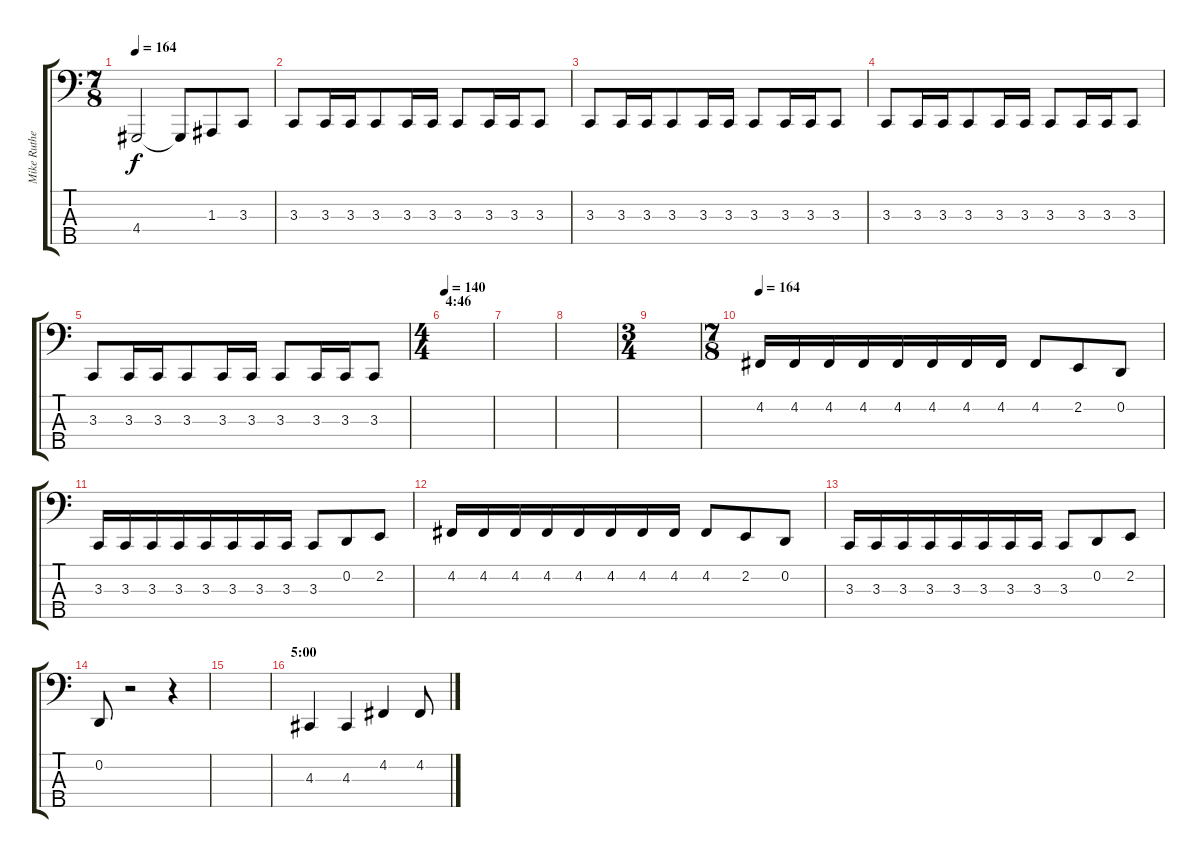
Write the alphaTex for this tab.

\track ("Mike Rutherford (bass pedal)" "Mike Ruthe") {instrument lead2sawtooth}
\staff {score tabs}
\tuning (G2 D2 A1 E1 B0) {hide}
\ts (7 8)
\tempo 164
\clef f4
\ks c
4.4.2{dy f} 4.4{t}.8 1.3.8 3.3.8 |
3.3.8 3.3.16 3.3.16 3.3.8 3.3.16 3.3.16 3.3.8 3.3.16 3.3.16 3.3.8 |
3.3.8 3.3.16 3.3.16 3.3.8 3.3.16 3.3.16 3.3.8 3.3.16 3.3.16 3.3.8 |
3.3.8 3.3.16 3.3.16 3.3.8 3.3.16 3.3.16 3.3.8 3.3.16 3.3.16 3.3.8 |
3.3.8 3.3.16 3.3.16 3.3.8 3.3.16 3.3.16 3.3.8 3.3.16 3.3.16 3.3.8 |
\ts (4 4)
\section ("" "4:46")
\tempo 140
|
|
|
\ts (3 4)
|
\ts (7 8)
\tempo 164
4.2.16 4.2.16 4.2.16 4.2.16 4.2.16 4.2.16 4.2.16 4.2.16 4.2.8 2.2.8 0.2.8 |
3.3.16 3.3.16 3.3.16 3.3.16 3.3.16 3.3.16 3.3.16 3.3.16 3.3.8 0.2.8 2.2.8 |
4.2.16 4.2.16 4.2.16 4.2.16 4.2.16 4.2.16 4.2.16 4.2.16 4.2.8 2.2.8 0.2.8 |
3.3.16 3.3.16 3.3.16 3.3.16 3.3.16 3.3.16 3.3.16 3.3.16 3.3.8 0.2.8 2.2.8 |
0.2.8 r.2 r.4 |
|
\section ("" "5:00")
4.3.4 4.3.4 4.2.4 4.2.8
